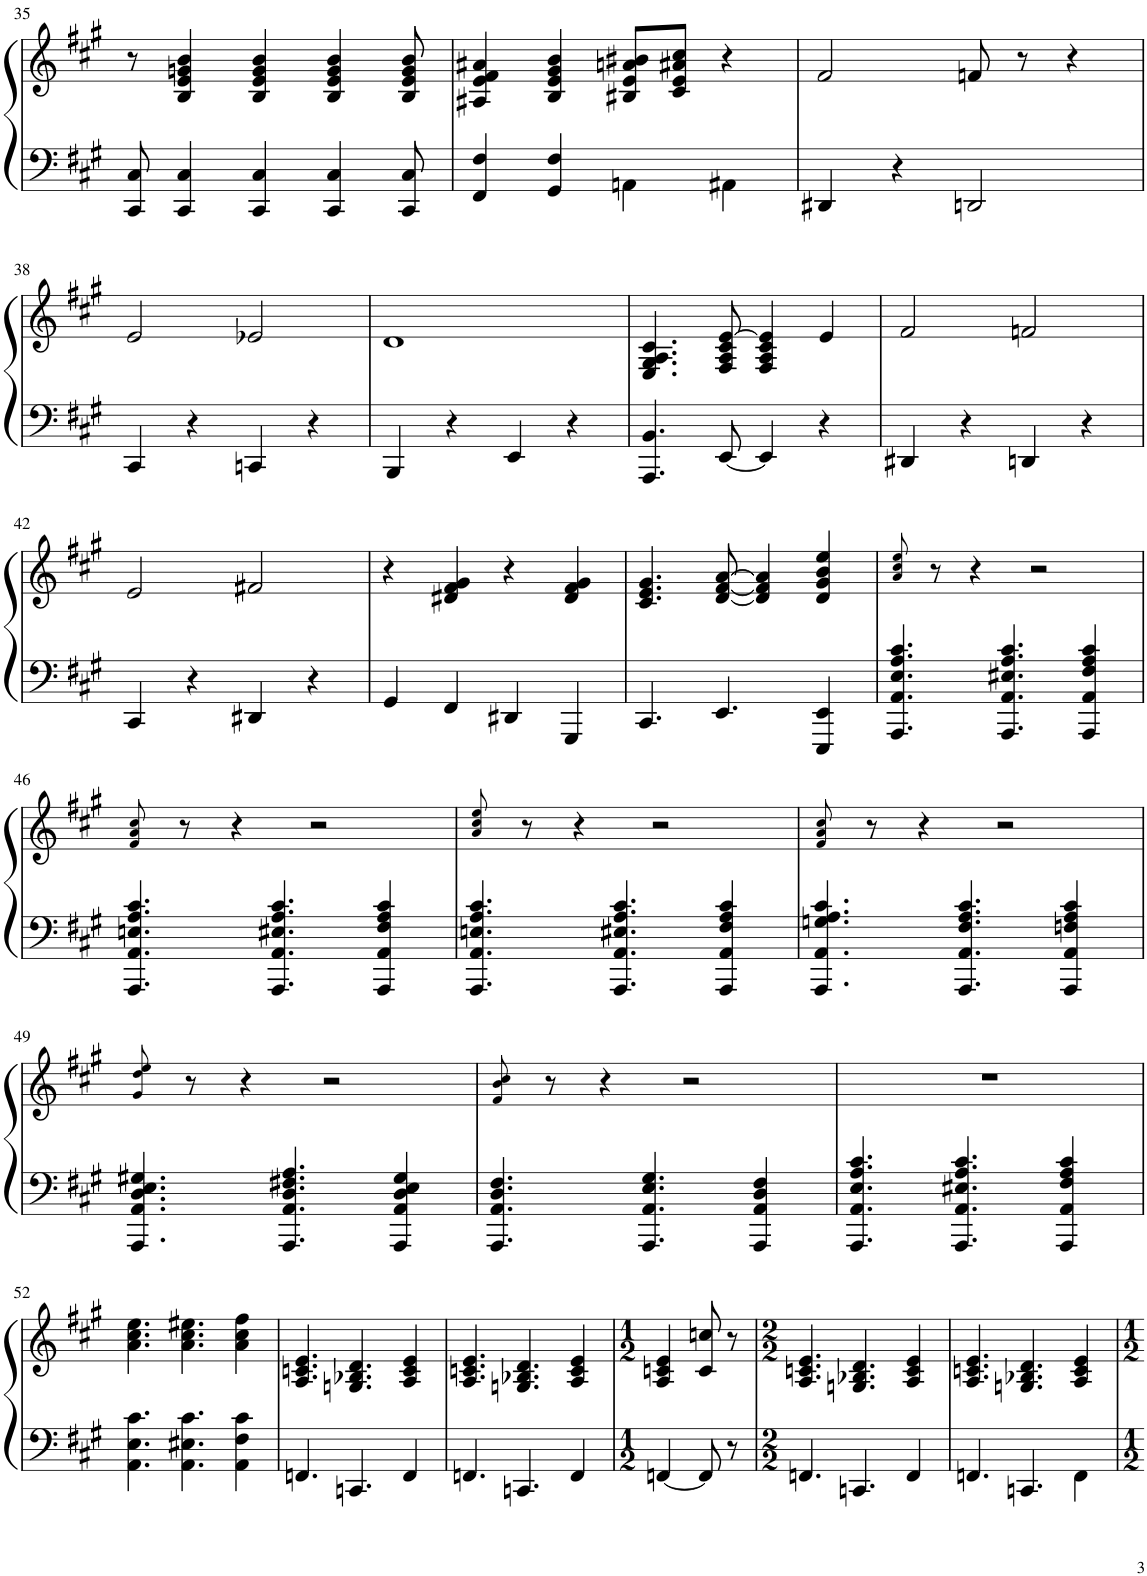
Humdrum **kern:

**kern	**kern
*part1	*part1
*staff2	*staff1
*I"Piano	*
*I'Pno.	*
!!LO:PB:g=z
*clefF4	*clefG2
*k[f#c#g#]	*k[f#c#g#]
*M2/2	*M2/2
*met(c|)	*met(c|)
=35	=35
8CC#/ 8C#/	8r
4CC#/ 4C#/	4B/ 4e/ 4gn/ 4b/
4CC#/ 4C#/	4B/ 4e/ 4g/ 4b/
4CC#/ 4C#/	4B/ 4e/ 4g/ 4b/
8CC#/ 8C#/	8B/ 8e/ 8g/ 8b/
=36	=36
4FF#/ 4F#/	4A#X/ 4e/ 4f#/ 4a#X/
4GG#/ 4F#/	4B/ 4e/ 4g#/ 4b/
4AAn\	8B#X/ 8e/ 8an/ 8b#X/L
.	8c#/ 8e/ 8a#X/ 8cc#/J
4AA#X\	4r
=37	=37
4DD#X/	2f#/
4r	.
2DDn/	8fn/
.	8r
.	4r
!!LO:LB:g=z
=38	=38
4CC#/	2e/
4r	.
4CCn/	2e-X/
4r	.
=39	=39
4BBB/	1d
4r	.
4EE/	.
4r	.
=40	=40
4.AAA/ 4.BB/	4.E/ 4.G#/ 4.A/ 4.c#/
[8EE/	8F#/ 8A/ 8c#/ [8e/
4EE/]	4F#/ 4A/ 4c#/ 4e/]
4r	4e/
=41	=41
4DD#X/	2f#/
4r	.
4DDn/	2fn/
4r	.
!!LO:LB:g=z
=42	=42
4CC#/	2e/
4r	.
4DD#X/	2f#X/
4r	.
=43	=43
4GG#/	4r
4FF#/	4d#X/ 4f#/ 4g#/
4DD#X/	4r
4GGG#/	4d#/ 4f#/ 4g#/
=44	=44
4.CC#/	4.c#/ 4.e/ 4.g#/
4.EE/	[8d/ [8f#/ [8a/
.	4d/] 4f#/] 4a/]
4EEE/ 4EE/	4d/ 4g#/ 4b/ 4ee/
=45	=45
4.AAA/ 4.AA/ 4.E/ 4.A/ 4.c#/	8a!/ 8cc#!/ 8ee!/
.	8r
.	4r
4.AAA/ 4.AA/ 4.E#X/ 4.A/ 4.c#/	.
.	2r
4AAA/ 4AA/ 4F#/ 4A/ 4c#/	.
!!LO:LB:g=z
=46	=46
4.AAA/ 4.AA/ 4.En/ 4.A/ 4.c#/	8f#!/ 8a!/ 8cc#!/
.	8r
.	4r
4.AAA/ 4.AA/ 4.E#X/ 4.A/ 4.c#/	.
.	2r
4AAA/ 4AA/ 4F#/ 4A/ 4c#/	.
=47	=47
4.AAA/ 4.AA/ 4.En/ 4.A/ 4.c#/	8a!/ 8cc#!/ 8ee!/
.	8r
.	4r
4.AAA/ 4.AA/ 4.E#X/ 4.A/ 4.c#/	.
.	2r
4AAA/ 4AA/ 4F#/ 4A/ 4c#/	.
=48	=48
4.AAA/ 4.AA/ 4.Gn/ 4.A/ 4.c#/	8f#!/ 8a!/ 8cc#!/
.	8r
.	4r
4.AAA/ 4.AA/ 4.F#/ 4.A/ 4.c#/	.
.	2r
4AAA/ 4AA/ 4Fn/ 4A/ 4c#/	.
!!LO:LB:g=z
=49	=49
4.AAA/ 4.AA/ 4.D/ 4.E/ 4.G#X/	8g#!/ 8dd!/ 8ee!/
.	8r
.	4r
4.AAA/ 4.AA/ 4.D/ 4.F#X/ 4.A/	.
.	2r
4AAA/ 4AA/ 4D/ 4E/ 4G#/	.
=50	=50
4.AAA/ 4.AA/ 4.D/ 4.F#/	8f#!/ 8b!/ 8cc#!/
.	8r
.	4r
4.AAA/ 4.AA/ 4.E/ 4.G#/	.
.	2r
4AAA/ 4AA/ 4D/ 4F#/	.
=51	=51
4.AAA/ 4.AA/ 4.E/ 4.A/ 4.c#/	1r
4.AAA/ 4.AA/ 4.E#X/ 4.A/ 4.c#/	.
4AAA/ 4AA/ 4F#/ 4A/ 4c#/	.
!!LO:LB:g=z
=52	=52
4.AA\ 4.E\ 4.c#\	4.a\ 4.cc#\ 4.ee\
4.AA\ 4.E#X\ 4.c#\	4.a\ 4.cc#\ 4.ee#X\
4AA\ 4F#\ 4c#\	4a\ 4cc#\ 4ff#\
=53	=53
4.FFn/	4.A/ 4.cn/ 4.e/
4.CCn/	4.Gn/ 4.B-X/ 4.d/
4FF/	4A/ 4c/ 4e/
=54	=54
4.FFn/	4.A/ 4.cn/ 4.e/
4.CCn/	4.Gn/ 4.B-X/ 4.d/
4FF/	4A/ 4c/ 4e/
=55	=55
*M1/2	*M1/2
[4FFn/	4A/ 4cn/ 4e/
8FF/]	8c/ 8ccn/
8r	8r
=56	=56
*M2/2	*M2/2
4.FFn/	4.A/ 4.cn/ 4.e/
4.CCn/	4.Gn/ 4.B-X/ 4.d/
4FF/	4A/ 4c/ 4e/
=57	=57
4.FFn/	4.A/ 4.cn/ 4.e/
4.CCn/	4.Gn/ 4.B-X/ 4.d/
4FF\	4A/ 4c/ 4e/
=	=
*-	*-
